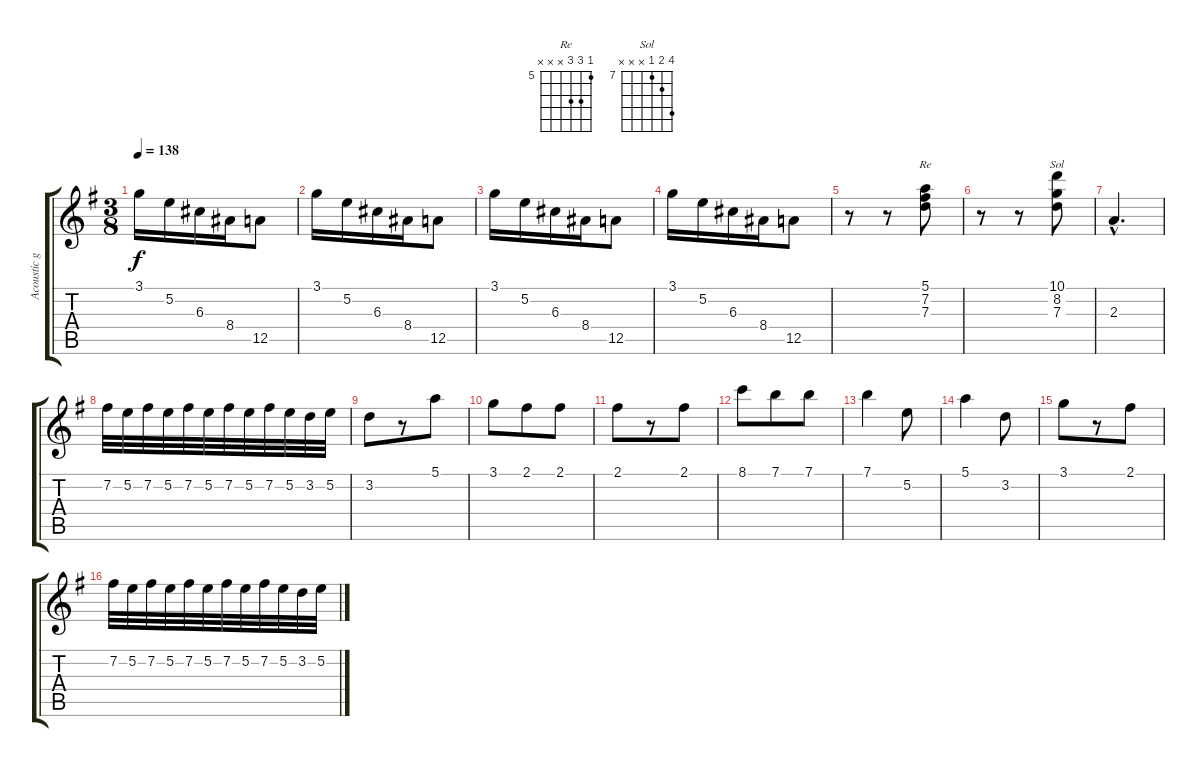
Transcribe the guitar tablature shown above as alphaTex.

\track ("Acoustic guitar 1" "Acoustic g") {instrument acousticguitarnylon}
\staff {score tabs}
\tuning (E4 B3 G3 D3 A2 E2) {hide}
\chord ("Re" 5 7 7 x x x) {firstfret 5}
\chord ("Sol" 10 8 7 x x x) {firstfret 7}
\ts (3 8)
\tempo 138
\clef g2
\ks g
3.1.16{dy f} 5.2.16 6.3.16 8.4.16 12.5.8 |
3.1.16 5.2.16 6.3.16 8.4.16 12.5.8 |
3.1.16 5.2.16 6.3.16 8.4.16 12.5.8 |
3.1.16 5.2.16 6.3.16 8.4.16 12.5.8 |
r.8 r.8 (5.1 7.2 7.3).8{ch "Re"} |
r.8 r.8 (10.1 8.2 7.3).8{ch "Sol"} |
2.3{hac}.4{d} |
7.2.32 5.2.32 7.2.32 5.2.32 7.2.32 5.2.32 7.2.32 5.2.32 7.2.32 5.2.32 3.2.32 5.2.32 |
3.2.8 r.8 5.1.8 |
3.1.8 2.1.8 2.1.8 |
2.1.8 r.8 2.1.8 |
8.1.8 7.1.8 7.1.8 |
7.1.4 5.2.8 |
5.1.4 3.2.8 |
3.1.8 r.8 2.1.8 |
7.2.32 5.2.32 7.2.32 5.2.32 7.2.32 5.2.32 7.2.32 5.2.32 7.2.32 5.2.32 3.2.32 5.2.32
